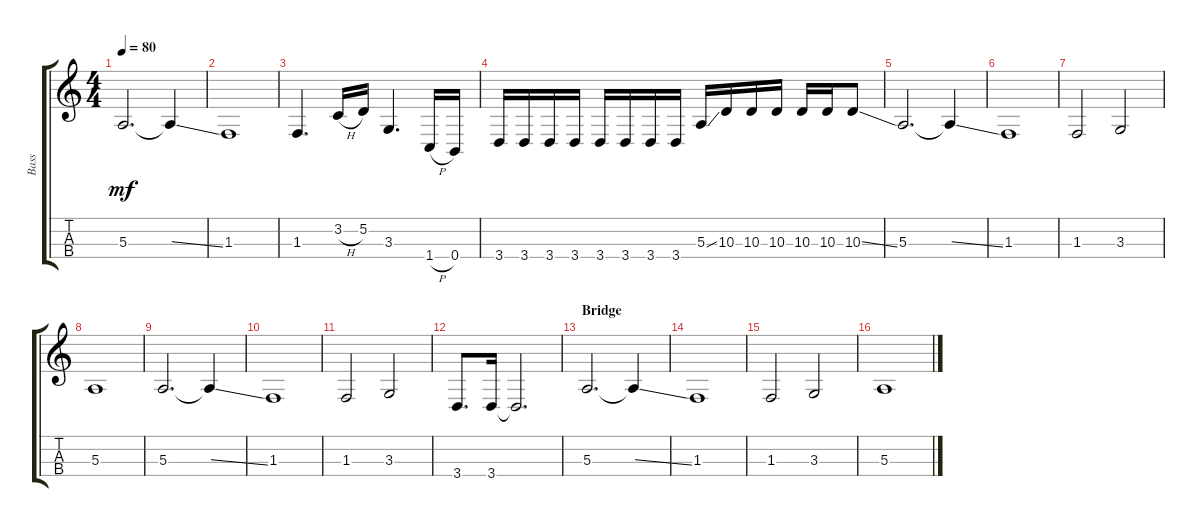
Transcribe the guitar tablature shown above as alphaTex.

\track ("Bass" "Bass") {instrument electricbassfinger}
\staff {score tabs}
\tuning (D3 A2 E2 B1) {hide}
\ts (4 4)
\tempo 80
\clef g2
\ks c
5.3.2{d dy mf} 5.3{ss t}.4 |
1.3.1 |
1.3.4{d} 3.2{h}.16 5.2.16 3.3.4{d} 1.4{h}.16 0.4.16 |
3.4.16 3.4.16 3.4.16 3.4.16 3.4.16 3.4.16 3.4.16 3.4.16 5.3{ss}.16 10.3.16 10.3.16 10.3.16 10.3.16 10.3.16 10.3{ss}.8 |
5.3.2{d} 5.3{ss t}.4 |
1.3.1 |
1.3.2 3.3.2 |
5.3.1 |
5.3.2{d} 5.3{ss t}.4 |
1.3.1 |
1.3.2 3.3.2 |
3.4.8{d} 3.4.16 3.4{t}.2{d} |
\section ("" "Bridge")
5.3.2{d} 5.3{ss t}.4 |
1.3.1 |
1.3.2 3.3.2 |
5.3.1
